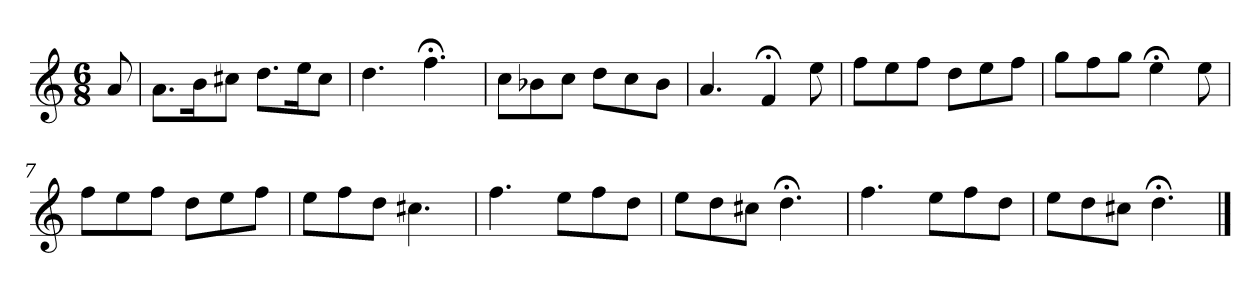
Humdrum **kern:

**kern
*part1
*staff1
*k[]
*D:dor
*M6/8
*MM120
=
8a
=1
8.aL
16bK
8cc#XJ
8.ddL
16eeK
8cc#J
=2
4.dd
4.ff;<
=3
8ccL
8b-X
8ccJ
8ddL
8cc
8b-J
=4
4.a
4f;<
8ee
=5
8ffL
8ee
8ffJ
8ddL
8ee
8ffJ
=6
8ggL
8ff
8ggJ
4ee;<
8ee
=7
8ffL
8ee
8ffJ
8ddL
8ee
8ffJ
=8
8eeL
8ff
8ddJ
4.cc#X
=9
4.ff
8eeL
8ff
8ddJ
=10
8eeL
8dd
8cc#XJ
4.dd;<
=11
4.ff
8eeL
8ff
8ddJ
=12
8eeL
8dd
8cc#XJ
4.dd;<
==
*-
